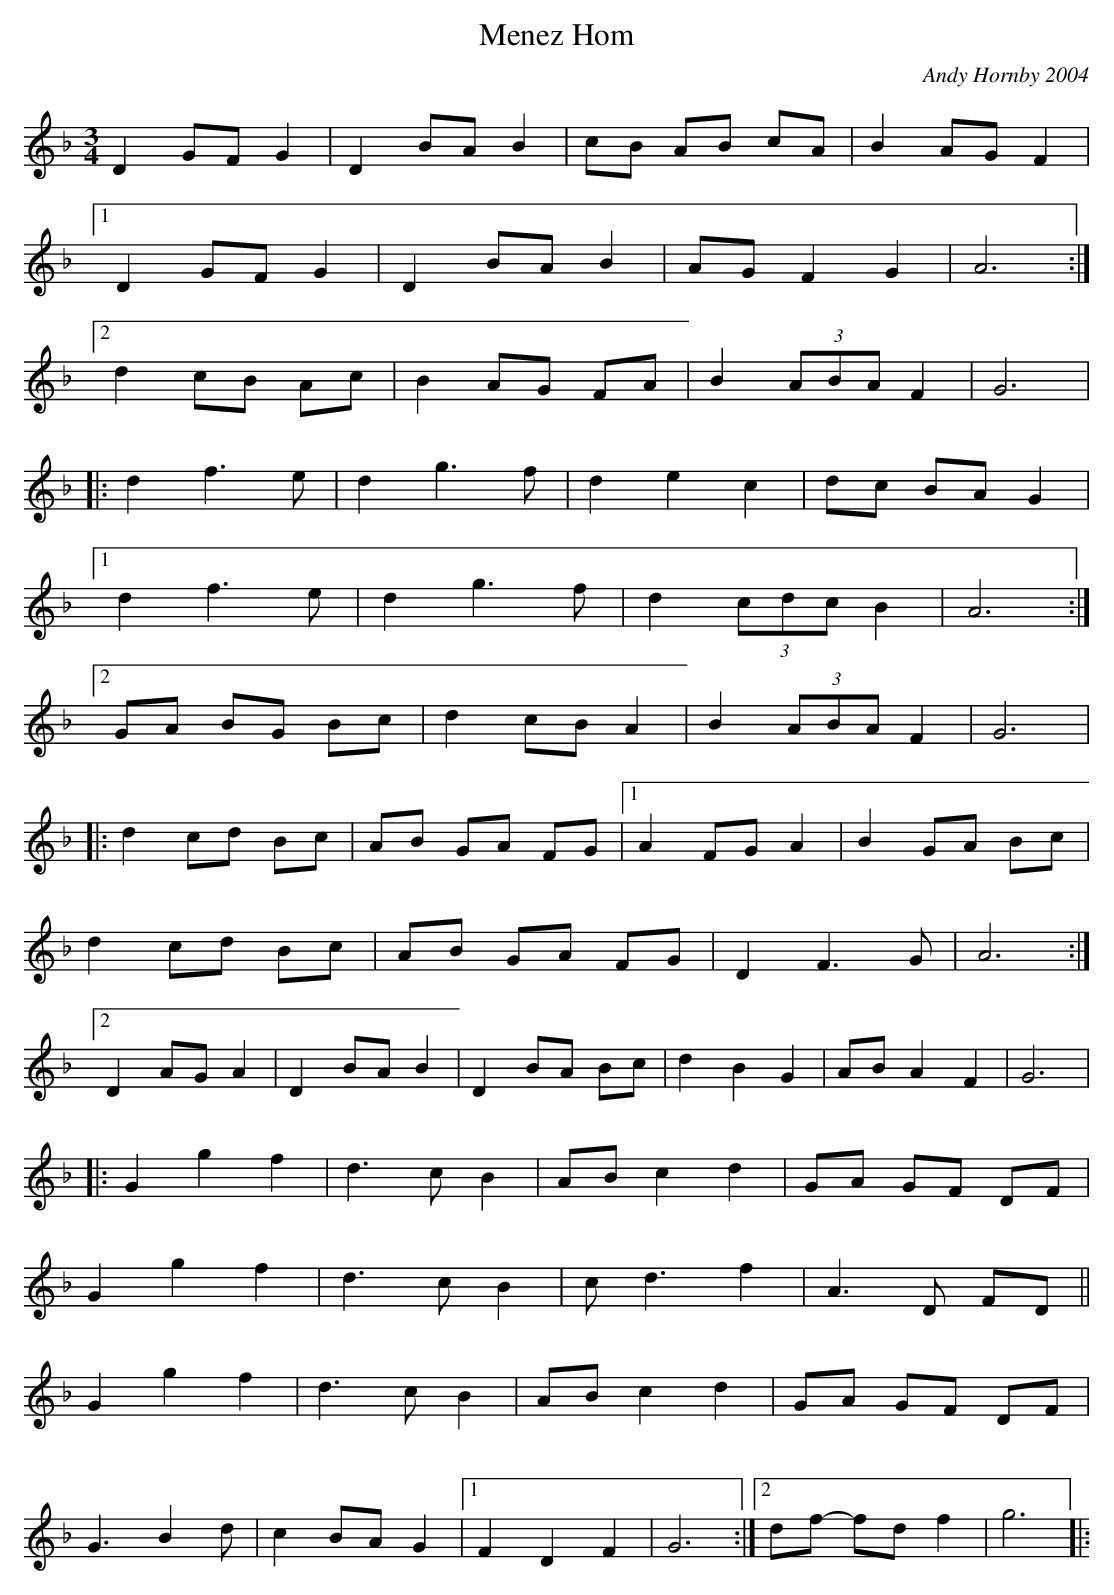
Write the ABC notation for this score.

X:1
T:Menez Hom
C:Andy Hornby 2004
L:1/8
M:3/4
K:F major
D2GF G2|D2BA B2|cB AB cA|B2AG F2|
[1D2GF G2|D2BA B2|AG F2G2|A6:|
[2d2cB Ac|B2AG FA|B2 (3ABA F2|G6|
|:d2f3e|d2g3f|d2e2c2|dc BA G2|
[1d2f3e|d2g3f|d2 (3cdc B2|A6:|
[2GA BG Bc|d2cB A2|B2 (3ABA F2|G6|
|:d2cd Bc|AB GA FG|[1A2FG A2|B2GA Bc|
d2cd Bc|AB GA FG|D2F3G|A6:|
[2D2AG A2|D2BA B2|D2BA Bc|d2B2G2|AB A2F2|G6|
|:G2g2f2|d3c B2|AB c2d2|GA GF DF|
G2g2f2|d3c B2|c d3f2|A3D FD||
G2g2f2|d3c B2|AB c2d2|GA GF DF|
G3B2d|c2BA G2|[1F2D2F2|G6:|[2df- fd f2|g6|:
